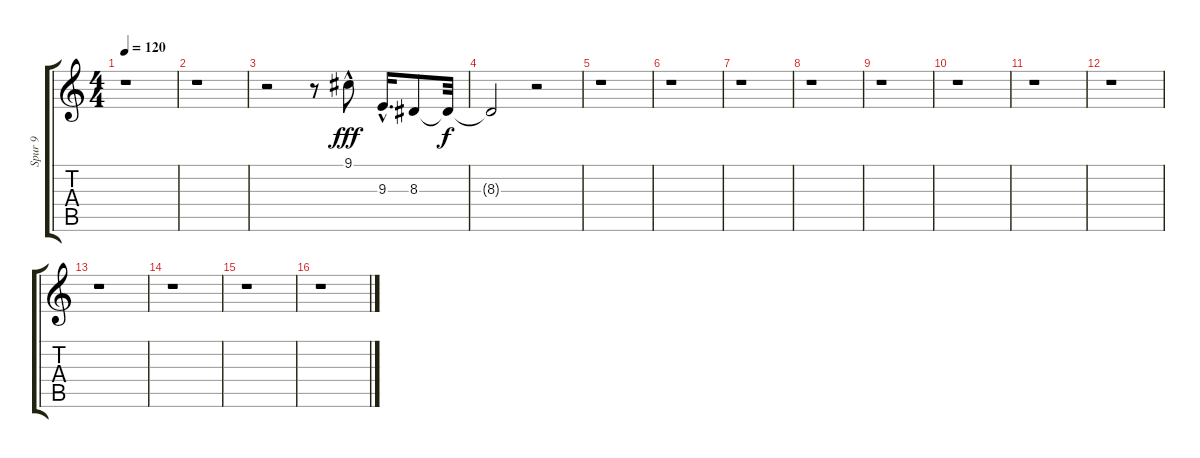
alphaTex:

\track ("Spur 9" "Spur 9") {instrument synthdrum}
\staff {score tabs}
\tuning (E4 B3 G3 D3 A2 E2) {hide}
\ts (4 4)
\tempo 120
\clef g2
\ks c
r.1{dy fff} |
r.1 |
r.2 r.8 9.1{hac}.8 9.3{hac}.16{d} 8.3.8 8.3{t}.32{dy f} |
8.3{t}.2 r.2 |
r.1 |
r.1 |
r.1 |
r.1 |
r.1 |
r.1 |
r.1 |
r.1 |
r.1 |
r.1 |
r.1 |
r.1
